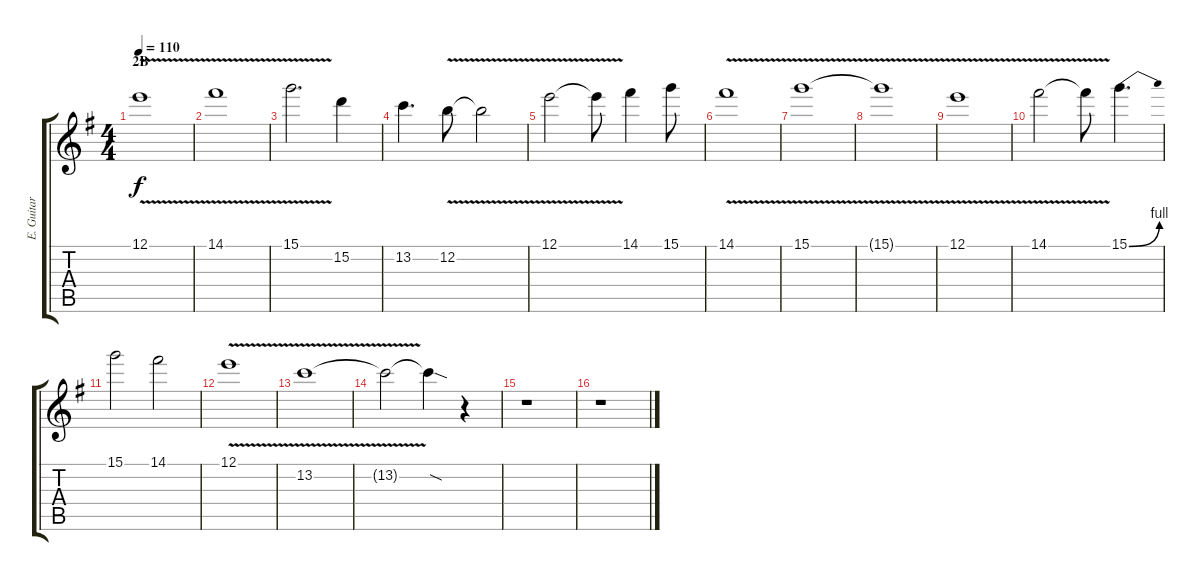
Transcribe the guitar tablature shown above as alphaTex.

\track ("E. Guitar III" "E. Guitar ") {instrument overdrivenguitar}
\staff {score tabs}
\tuning (E4 B3 G3 D3 A2 E2) {hide}
\ts (4 4)
\section ("" "2B")
\tempo 110
\clef g2
\ks g
12.1{v}.1{dy f} |
14.1{v}.1 |
15.1{v}.2{d} 15.2.4 |
13.2.4{d} 12.2{v}.8 12.2{t}.2 |
12.1{v}.2 12.1{t}.8 14.1.4 15.1.8 |
14.1{v}.1 |
15.1{v}.1 |
15.1{t}.1 |
12.1{v}.1 |
14.1{v}.2 14.1{t}.8 15.1{be (bend 0 0 60 4)}.4{d} |
15.1.2 14.1.2 |
12.1{v}.1 |
13.2{v}.1 |
13.2{t}.2 13.2{sod t}.4 r.4 |
r.1 |
r.1
